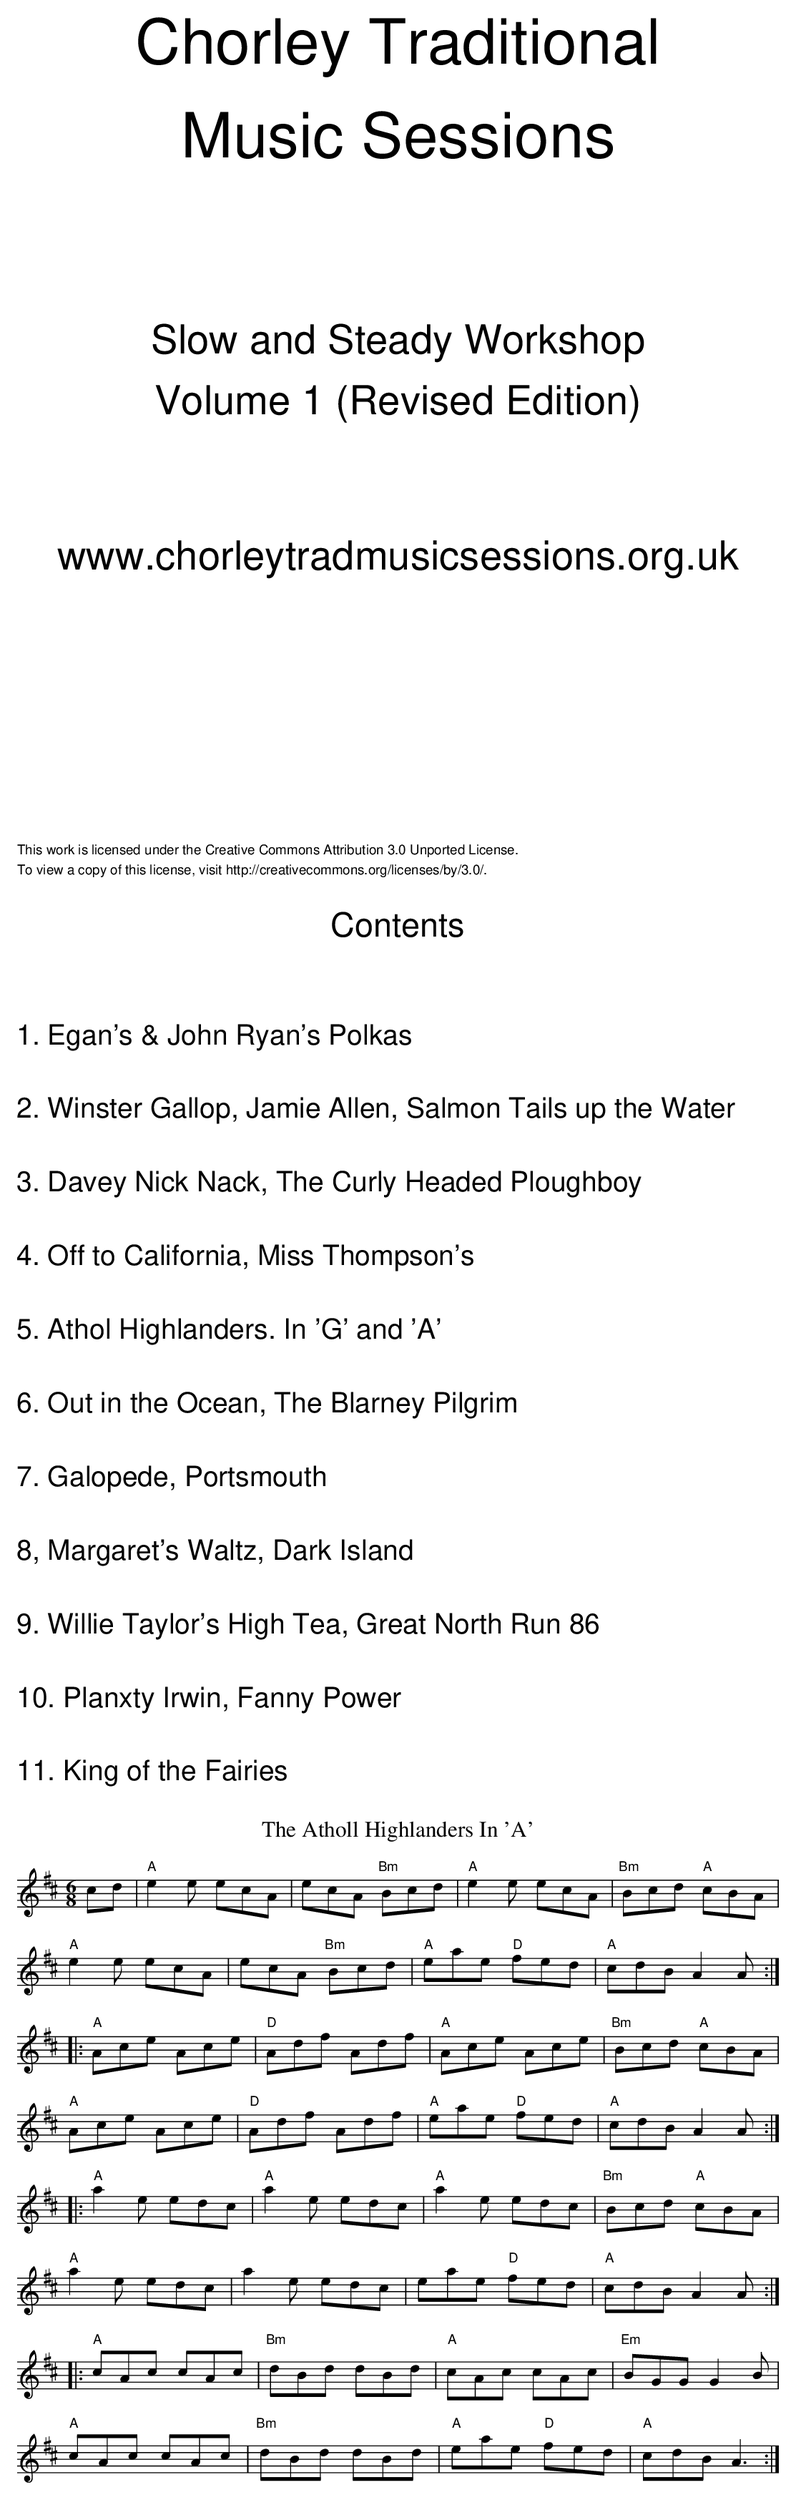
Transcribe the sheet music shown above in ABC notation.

X:1
T:The Atholl Highlanders In 'A'
M:6/8
L:1/8
K:AMix
cd|"A"e2e ecA|ecA "Bm"Bcd|"A"e2e ecA|"Bm"Bcd "A"cBA|
"A"e2e ecA|ecA "Bm"Bcd|"A"eae "D"fed|"A"cdB A2A:|
|:"A"Ace Ace|"D"Adf Adf|"A"Ace Ace|"Bm"Bcd "A"cBA|
"A"Ace Ace|"D"Adf Adf|"A"eae "D"fed|"A"cdB A2A:|
|:"A"a2e edc|"A"a2e edc|"A"a2e edc|"Bm"Bcd "A"cBA|
"A"a2e edc|a2e edc|eae "D"fed|"A"cdB A2A:|
|:"A"cAc cAc|"Bm"dBd dBd|"A"cAc cAc|"Em"BGGG2B|
"A"cAc cAc|"Bm"dBd dBd|"A"eae "D"fed|"A"cdB A3:|
